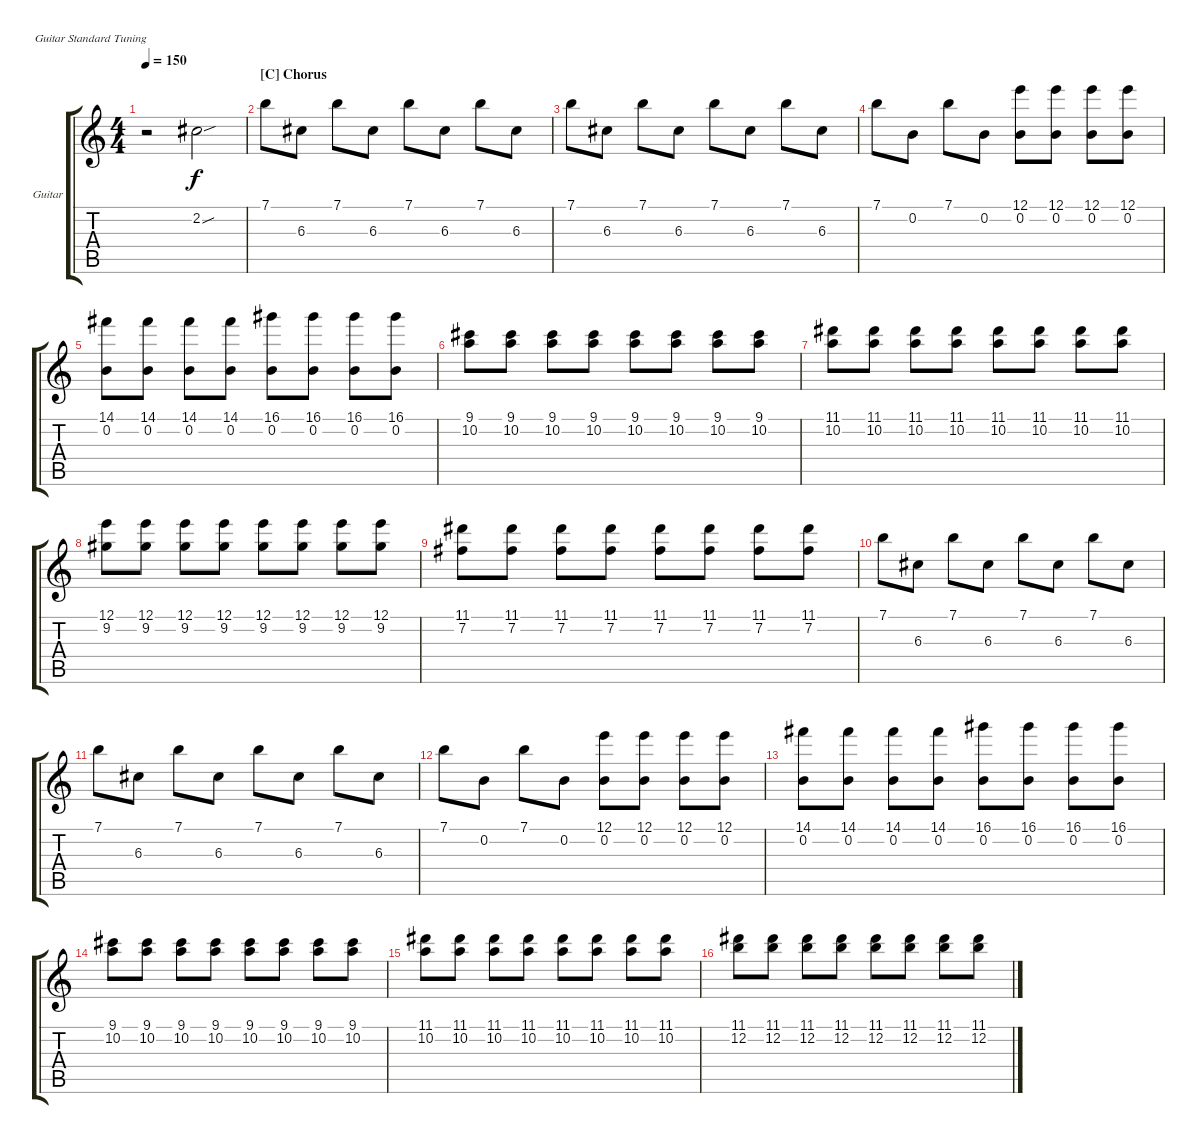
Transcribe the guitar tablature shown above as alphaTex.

\defaultSystemsLayout 4
\bracketExtendMode groupsimilarinstruments
\firstSystemTrackNameOrientation horizontal
\otherSystemsTrackNameOrientation horizontal
\track ("Guitar" "Guitar") {instrument electricguitarclean}
\staff {score tabs}
\tuning (E4 B3 G3 D3 A2 E2)
\ts (4 4)
\tempo 150
\clef g2
\ks c
r.2{dy f} 2.2{sou}.2 |
\section ("C" "Chorus")
7.1.8 6.3.8 7.1.8 6.3.8 7.1.8 6.3.8 7.1.8 6.3.8 |
7.1.8 6.3.8 7.1.8 6.3.8 7.1.8 6.3.8 7.1.8 6.3.8 |
7.1.8 0.2.8 7.1.8 0.2.8 (12.1 0.2).8 (0.2 12.1).8 (12.1 0.2).8 (0.2 12.1).8 |
(14.1 0.2).8 (0.2 14.1).8 (14.1 0.2).8 (0.2 14.1).8 (16.1 0.2).8 (0.2 16.1).8 (16.1 0.2).8 (0.2 16.1).8 |
(10.2 9.1).8 (10.2 9.1).8 (10.2 9.1).8 (10.2 9.1).8 (10.2 9.1).8 (10.2 9.1).8 (10.2 9.1).8 (10.2 9.1).8 |
(10.2 11.1).8 (10.2 11.1).8 (10.2 11.1).8 (10.2 11.1).8 (10.2 11.1).8 (10.2 11.1).8 (10.2 11.1).8 (10.2 11.1).8 |
(9.2 12.1).8 (9.2 12.1).8 (9.2 12.1).8 (9.2 12.1).8 (9.2 12.1).8 (9.2 12.1).8 (9.2 12.1).8 (9.2 12.1).8 |
(11.1 7.2).8 (11.1 7.2).8 (11.1 7.2).8 (11.1 7.2).8 (11.1 7.2).8 (11.1 7.2).8 (11.1 7.2).8 (11.1 7.2).8 |
7.1.8 6.3.8 7.1.8 6.3.8 7.1.8 6.3.8 7.1.8 6.3.8 |
7.1.8 6.3.8 7.1.8 6.3.8 7.1.8 6.3.8 7.1.8 6.3.8 |
7.1.8 0.2.8 7.1.8 0.2.8 (12.1 0.2).8 (0.2 12.1).8 (12.1 0.2).8 (0.2 12.1).8 |
(14.1 0.2).8 (0.2 14.1).8 (14.1 0.2).8 (0.2 14.1).8 (16.1 0.2).8 (0.2 16.1).8 (16.1 0.2).8 (0.2 16.1).8 |
(10.2 9.1).8 (10.2 9.1).8 (10.2 9.1).8 (10.2 9.1).8 (10.2 9.1).8 (10.2 9.1).8 (10.2 9.1).8 (10.2 9.1).8 |
(10.2 11.1).8 (10.2 11.1).8 (10.2 11.1).8 (10.2 11.1).8 (10.2 11.1).8 (10.2 11.1).8 (10.2 11.1).8 (10.2 11.1).8 |
(12.2 11.1).8 (12.2 11.1).8 (12.2 11.1).8 (12.2 11.1).8 (12.2 11.1).8 (12.2 11.1).8 (12.2 11.1).8 (12.2 11.1).8
